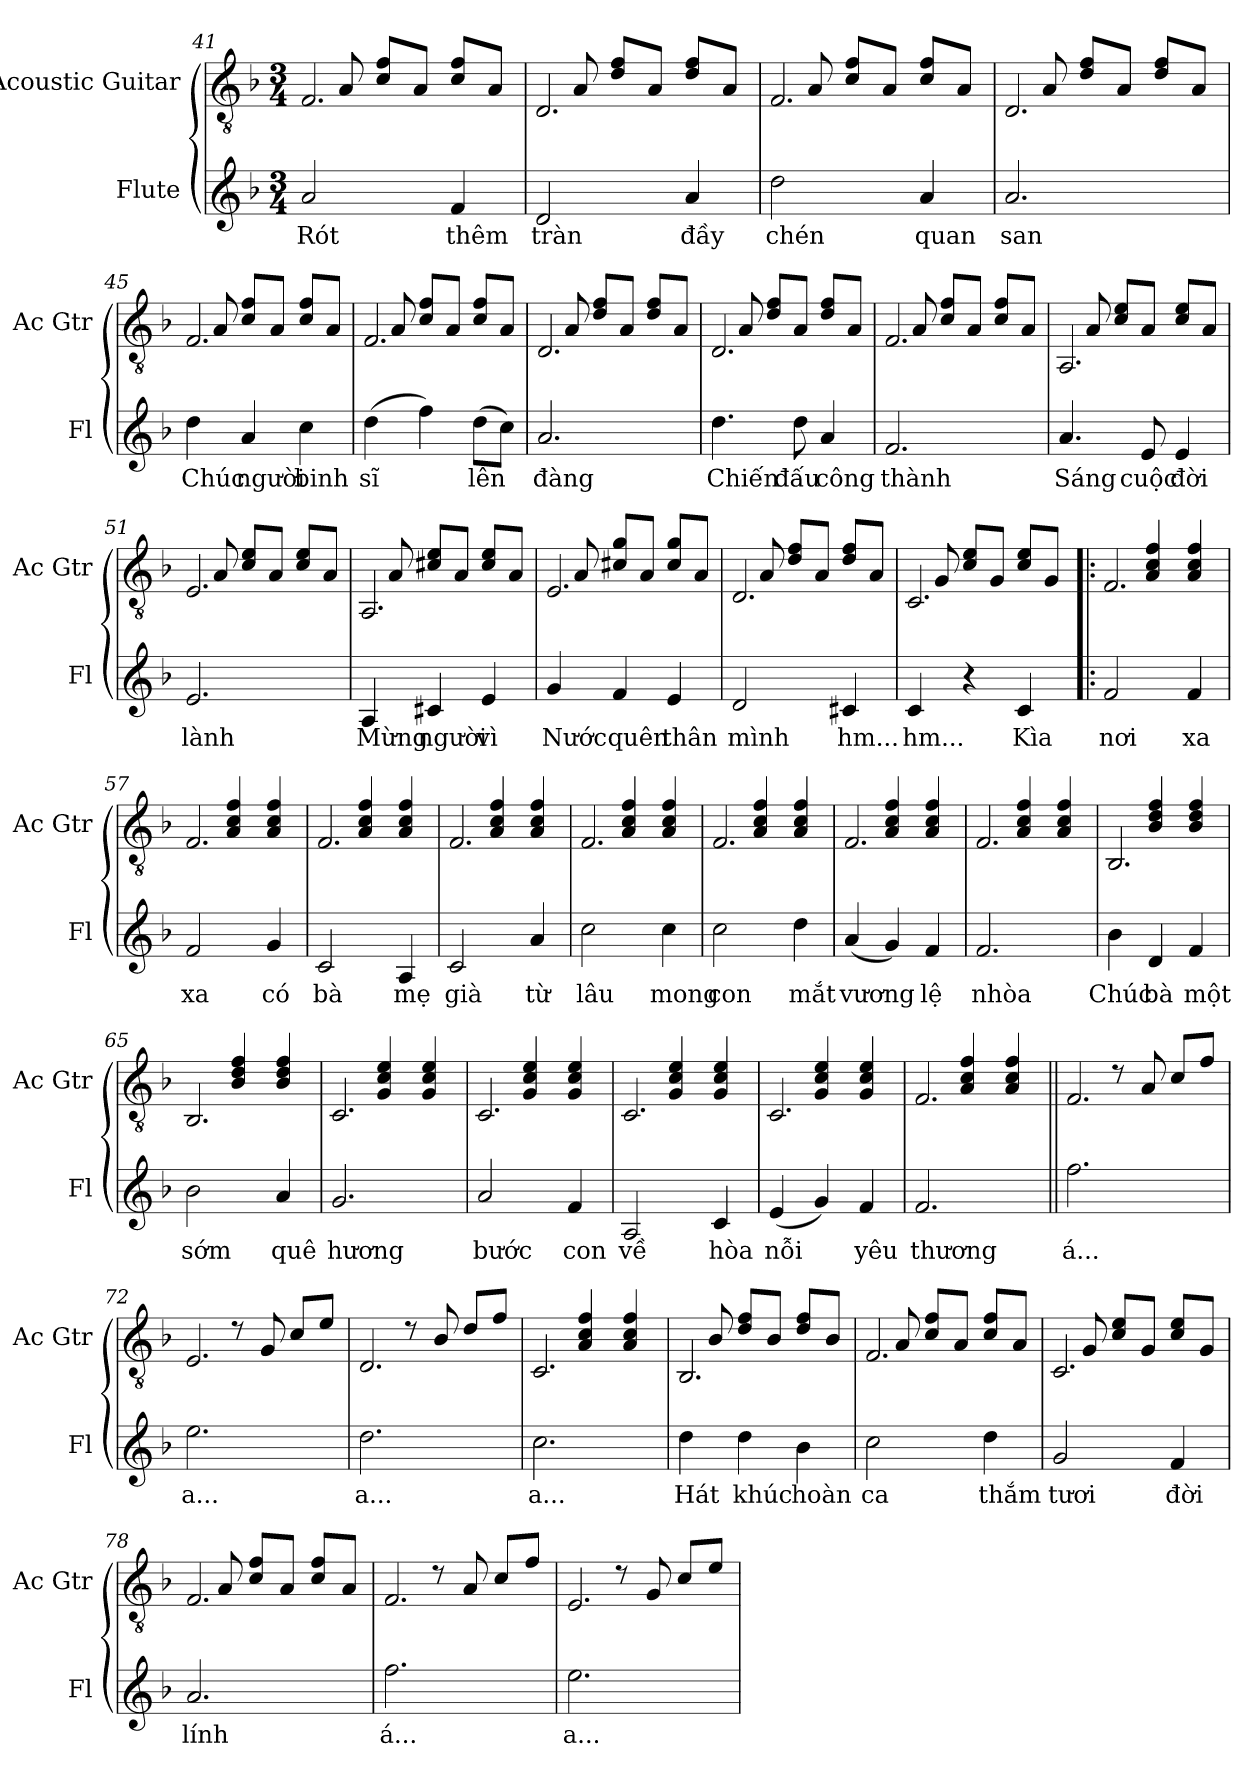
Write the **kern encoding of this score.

**kern	**text	**kern
*part2	*part2	*part1
*staff2	*staff2	*staff1
*I"Flute	*	*I"Acoustic Guitar
*I'Fl	*	*I'Ac Gtr
*clefG2	*	*clefGv2
*k[b-]	*	*k[b-]
*M3/4	*	*M3/4
=41	=41	=41
*	*	*^
2a/	Rót	8ryy	2.F/
.	.	8A/	.
.	.	8c/ 8f/L	.
.	.	8A/J	.
4f/	thêm	8c/ 8f/L	.
.	.	8A/J	.
=42	=42	=42	=42
2d/	tràn	8ryy	2.D/
.	.	8A/	.
.	.	8d/ 8f/L	.
.	.	8A/J	.
4a/	đầy	8d/ 8f/L	.
.	.	8A/J	.
!!LO:PB:g=z	!!
=43	=43	=43	=43
2dd\	chén	8ryy	2.F/
.	.	8A/	.
.	.	8c/ 8f/L	.
.	.	8A/J	.
4a/	quan	8c/ 8f/L	.
.	.	8A/J	.
=44	=44	=44	=44
2.a/	san	8ryy	2.D/
.	.	8A/	.
.	.	8d/ 8f/L	.
.	.	8A/J	.
.	.	8d/ 8f/L	.
.	.	8A/J	.
=45	=45	=45	=45
4dd\	Chúc	8ryy	2.F/
.	.	8A/	.
4a/	người	8c/ 8f/L	.
.	.	8A/J	.
4cc\	binh	8c/ 8f/L	.
.	.	8A/J	.
=46	=46	=46	=46
(4dd\	sĩ	8ryy	2.F/
.	.	8A/	.
4ff\)	.	8c/ 8f/L	.
.	.	8A/J	.
(8dd\L	lên	8c/ 8f/L	.
8cc\J)	.	8A/J	.
=47	=47	=47	=47
2.a/	đàng	8ryy	2.D/
.	.	8A/	.
.	.	8d/ 8f/L	.
.	.	8A/J	.
.	.	8d/ 8f/L	.
.	.	8A/J	.
=48	=48	=48	=48
4.dd\	Chiến	8ryy	2.D/
.	.	8A/	.
.	.	8d/ 8f/L	.
8dd\	đấu	8A/J	.
4a/	công	8d/ 8f/L	.
.	.	8A/J	.
!!LO:LB:g=z	!!
=49	=49	=49	=49
2.f/	thành	8ryy	2.F/
.	.	8A/	.
.	.	8c/ 8f/L	.
.	.	8A/J	.
.	.	8c/ 8f/L	.
.	.	8A/J	.
=50	=50	=50	=50
4.a/	Sáng	8ryy	2.AA/
.	.	8A/	.
.	.	8c/ 8e/L	.
8e/	cuộc	8A/J	.
4e/	đời	8c/ 8e/L	.
.	.	8A/J	.
=51	=51	=51	=51
2.e/	lành	8ryy	2.E/
.	.	8A/	.
.	.	8c/ 8e/L	.
.	.	8A/J	.
.	.	8c/ 8e/L	.
.	.	8A/J	.
=52	=52	=52	=52
4A/	Mừng	8ryy	2.AA/
.	.	8A/	.
4c#X/	người	8c#X/ 8e/L	.
.	.	8A/J	.
4e/	vì	8c#/ 8e/L	.
.	.	8A/J	.
=53	=53	=53	=53
4g/	Nước	8ryy	2.E/
.	.	8A/	.
4f/	quên	8c#X/ 8g/L	.
.	.	8A/J	.
4e/	thân	8c#/ 8g/L	.
.	.	8A/J	.
!!LO:LB:g=z	!!
=54	=54	=54	=54
2d/	mình	8ryy	2.D/
.	.	8A/	.
.	.	8d/ 8f/L	.
.	.	8A/J	.
4c#X/	hm...	8d/ 8f/L	.
.	.	8A/J	.
=55	=55	=55	=55
4c/	hm...	8ryy	2.C/
.	.	8G/	.
4r	.	8c/ 8e/L	.
.	.	8G/J	.
4c/	Kìa	8c/ 8e/L	.
.	.	8G/J	.
=56!|:	=56!|:	=56!|:	=56!|:
2f/	nơi	4ryy	2.F/
.	.	4A/ 4c/ 4f/	.
4f/	xa	4A/ 4c/ 4f/	.
=57	=57	=57	=57
2f/	xa	4ryy	2.F/
.	.	4A/ 4c/ 4f/	.
4g/	có	4A/ 4c/ 4f/	.
=58	=58	=58	=58
2c/	bà	4ryy	2.F/
.	.	4A/ 4c/ 4f/	.
4A/	mẹ	4A/ 4c/ 4f/	.
=59	=59	=59	=59
2c/	già	4ryy	2.F/
.	.	4A/ 4c/ 4f/	.
4a/	từ	4A/ 4c/ 4f/	.
=60	=60	=60	=60
2cc\	lâu	4ryy	2.F/
.	.	4A/ 4c/ 4f/	.
4cc\	mong	4A/ 4c/ 4f/	.
=61	=61	=61	=61
2cc\	con	4ryy	2.F/
.	.	4A/ 4c/ 4f/	.
4dd\	mắt	4A/ 4c/ 4f/	.
!!LO:LB:g=z	!!
=62	=62	=62	=62
(4a/	vương	4ryy	2.F/
4g/)	.	4A/ 4c/ 4f/	.
4f/	lệ	4A/ 4c/ 4f/	.
=63	=63	=63	=63
2.f/	nhòa	4ryy	2.F/
.	.	4A/ 4c/ 4f/	.
.	.	4A/ 4c/ 4f/	.
=64	=64	=64	=64
4b-\	Chúc	4ryy	2.BB-/
4d/	bà	4B-/ 4d/ 4f/	.
4f/	một	4B-/ 4d/ 4f/	.
=65	=65	=65	=65
2b-\	sớm	4ryy	2.BB-/
.	.	4B-/ 4d/ 4f/	.
4a/	quê	4B-/ 4d/ 4f/	.
=66	=66	=66	=66
2.g/	hương	4ryy	2.C/
.	.	4G/ 4c/ 4e/	.
.	.	4G/ 4c/ 4e/	.
=67	=67	=67	=67
2a/	bước	4ryy	2.C/
.	.	4G/ 4c/ 4e/	.
4f/	con	4G/ 4c/ 4e/	.
=68	=68	=68	=68
2A/	về	4ryy	2.C/
.	.	4G/ 4c/ 4e/	.
4c/	hòa	4G/ 4c/ 4e/	.
=69	=69	=69	=69
(4e/	nỗi	4ryy	2.C/
4g/)	.	4G/ 4c/ 4e/	.
4f/	yêu	4G/ 4c/ 4e/	.
=70	=70	=70	=70
2.f/	thương	4ryy	2.F/
.	.	4A/ 4c/ 4f/	.
.	.	4A/ 4c/ 4f/	.
!!LO:LB:g=z	!!
=71||	=71||	=71||	=71||
2.ff\	á...	4ryy	2.F/
.	.	8r	.
.	.	8A/	.
.	.	8c/L	.
.	.	8f/J	.
=72	=72	=72	=72
2.ee\	a...	4ryy	2.E/
.	.	8r	.
.	.	8G/	.
.	.	8c/L	.
.	.	8e/J	.
=73	=73	=73	=73
2.dd\	a...	4ryy	2.D/
.	.	8r	.
.	.	8B-/	.
.	.	8d/L	.
.	.	8f/J	.
=74	=74	=74	=74
2.cc\	a...	4ryy	2.C/
.	.	4A/ 4c/ 4f/	.
.	.	4A/ 4c/ 4f/	.
=75	=75	=75	=75
4dd\	Hát	8ryy	2.BB-/
.	.	8B-/	.
4dd\	khúc	8d/ 8f/L	.
.	.	8B-/J	.
4b-\	hoàn	8d/ 8f/L	.
.	.	8B-/J	.
=76	=76	=76	=76
2cc\	ca	8ryy	2.F/
.	.	8A/	.
.	.	8c/ 8f/L	.
.	.	8A/J	.
4dd\	thắm	8c/ 8f/L	.
.	.	8A/J	.
=77	=77	=77	=77
2g/	tươi	8ryy	2.C/
.	.	8G/	.
.	.	8c/ 8e/L	.
.	.	8G/J	.
4f/	đời	8c/ 8e/L	.
.	.	8G/J	.
!!LO:LB:g=z	!!
=78	=78	=78	=78
2.a/	lính	8ryy	2.F/
.	.	8A/	.
.	.	8c/ 8f/L	.
.	.	8A/J	.
.	.	8c/ 8f/L	.
.	.	8A/J	.
=79	=79	=79	=79
2.ff\	á...	4ryy	2.F/
.	.	8r	.
.	.	8A/	.
.	.	8c/L	.
.	.	8f/J	.
=80	=80	=80	=80
2.ee\	a...	4ryy	2.E/
.	.	8r	.
.	.	8G/	.
.	.	8c/L	.
.	.	8e/J	.
*	*	*v	*v
=	=	=
*-	*-	*-
